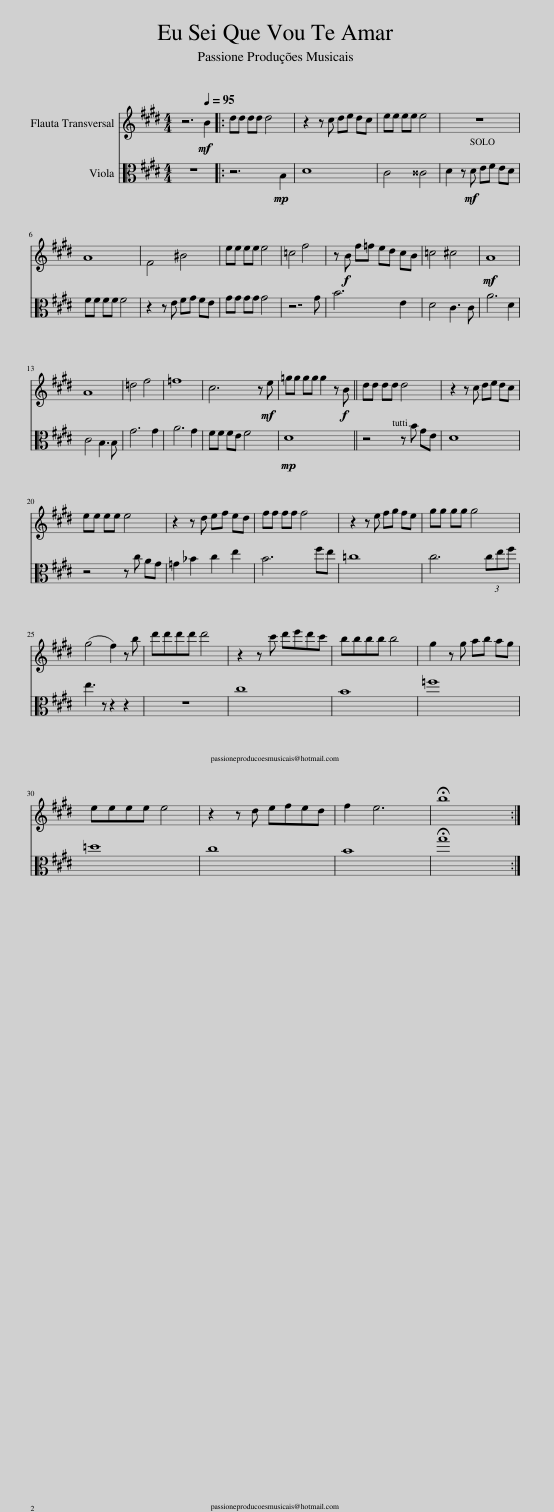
X:1
%%score 1 2
L:1/8
M:4/4
I:linebreak $
K:E
V:1 treble
V:2 alto
V:1
 z6!mf![Q:1/4=95] B2 |: dd dd d4 | z2 z c de dc | ee ee e4 | z8 |$ %5
 A8 | F4 ^B4 | ee ee e4 | =c4 f4 | z!f! B f=f ed cB | %10
 =c4 ^c4 |!mf! A8 |$ A8 | =d4 f4 | =f8 | %15
 c6 z!mf! e | =gg gg g2 z!f! B || dd dd d4 | z2 z c de dc |$ ee ee e4 | %20
 z2 z d ef ed | ff ff f4 | z2 z e fg fe | gg gg g4 |$ (g4 f2) z b | %25
 d'd'd'd' d'4 | z2 z c' d'e'd'c' | bbbb b4 | g2 z g ab ag |$ eeee e4 | %30
 z2 z d efed | f2 e6 | !fermata!b8 :| %33
V:2
 z8 |: z6!mp! B,2 | D8 | C4 ^^C4 | D2 z!mf! D EF ED |$ %5
 FF FF F4 | z2 z E FG FE | GG GG G4 | z7 G | B6 E2 | %10
 D4 C3 C | A6 D2 |$ C4 B,3 B, | G6 G2 | A6 G2 | %15
 FF FE F4 |!mp! D8 || z4 z B GE | D8 |$ z4 z c AG | %20
 =G2 _B2 c2 e2 | B6 fe | =c8 | c6 (3cef |$ e3 z z2 z2 | %25
 z8 | c8 | B8 | =f8 |$ =d8 | %30
 c8 | B8 | !fermata!g8 :| %33
